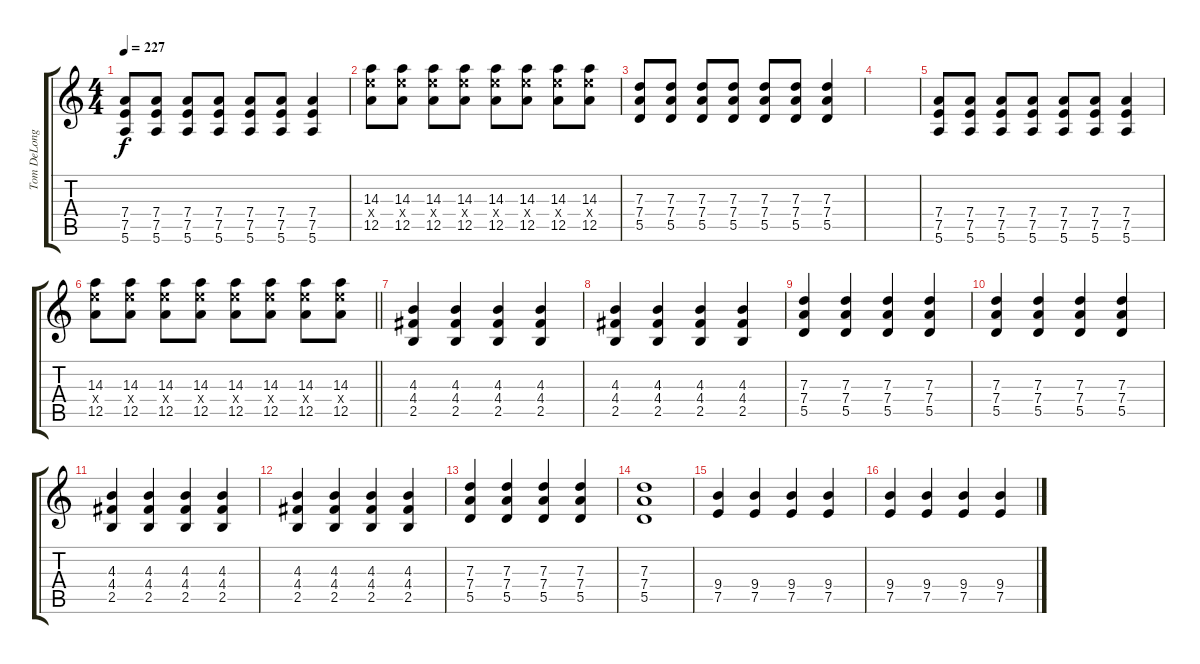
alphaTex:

\track ("Tom DeLonge - Lead Guitar" "Tom DeLong") {instrument overdrivenguitar}
\staff {score tabs}
\tuning (E4 B3 G3 D3 A2 E2) {hide}
\ts (4 4)
\tempo 227
\clef g2
\ks c
(7.4 7.5 5.6).8{dy f} (7.4 7.5 5.6).8 (7.4 7.5 5.6).8 (7.4 7.5 5.6).8 (7.4 7.5 5.6).8 (7.4 7.5 5.6).8 (7.4 7.5 5.6).4 |
(14.3 14.4{x} 12.5).8 (14.3 14.4{x} 12.5).8 (14.3 14.4{x} 12.5).8 (14.3 14.4{x} 12.5).8 (14.3 14.4{x} 12.5).8 (14.3 14.4{x} 12.5).8 (14.3 14.4{x} 12.5).8 (14.3 14.4{x} 12.5).8 |
(7.3 7.4 5.5).8 (7.3 7.4 5.5).8 (7.3 7.4 5.5).8 (7.3 7.4 5.5).8 (7.3 7.4 5.5).8 (7.3 7.4 5.5).8 (7.3 7.4 5.5).4 |
|
(7.4 7.5 5.6).8 (7.4 7.5 5.6).8 (7.4 7.5 5.6).8 (7.4 7.5 5.6).8 (7.4 7.5 5.6).8 (7.4 7.5 5.6).8 (7.4 7.5 5.6).4 |
\barLineRight lightlight
(14.3 14.4{x} 12.5).8 (14.3 14.4{x} 12.5).8 (14.3 14.4{x} 12.5).8 (14.3 14.4{x} 12.5).8 (14.3 14.4{x} 12.5).8 (14.3 14.4{x} 12.5).8 (14.3 14.4{x} 12.5).8 (14.3 14.4{x} 12.5).8 |
(4.3 4.4 2.5).4 (4.3 4.4 2.5).4 (4.3 4.4 2.5).4 (4.3 4.4 2.5).4 |
(4.3 4.4 2.5).4 (4.3 4.4 2.5).4 (4.3 4.4 2.5).4 (4.3 4.4 2.5).4 |
(7.3 7.4 5.5).4 (7.3 7.4 5.5).4 (7.3 7.4 5.5).4 (7.3 7.4 5.5).4 |
(7.3 7.4 5.5).4 (7.3 7.4 5.5).4 (7.3 7.4 5.5).4 (7.3 7.4 5.5).4 |
(4.3 4.4 2.5).4 (4.3 4.4 2.5).4 (4.3 4.4 2.5).4 (4.3 4.4 2.5).4 |
(4.3 4.4 2.5).4 (4.3 4.4 2.5).4 (4.3 4.4 2.5).4 (4.3 4.4 2.5).4 |
(7.3 7.4 5.5).4 (7.3 7.4 5.5).4 (7.3 7.4 5.5).4 (7.3 7.4 5.5).4 |
(7.3 7.4 5.5).1 |
(9.4 7.5).4{volume 8 instrument electricguitarjazz} (9.4 7.5).4 (9.4 7.5).4 (9.4 7.5).4 |
(9.4 7.5).4 (9.4 7.5).4 (9.4 7.5).4 (9.4 7.5).4
